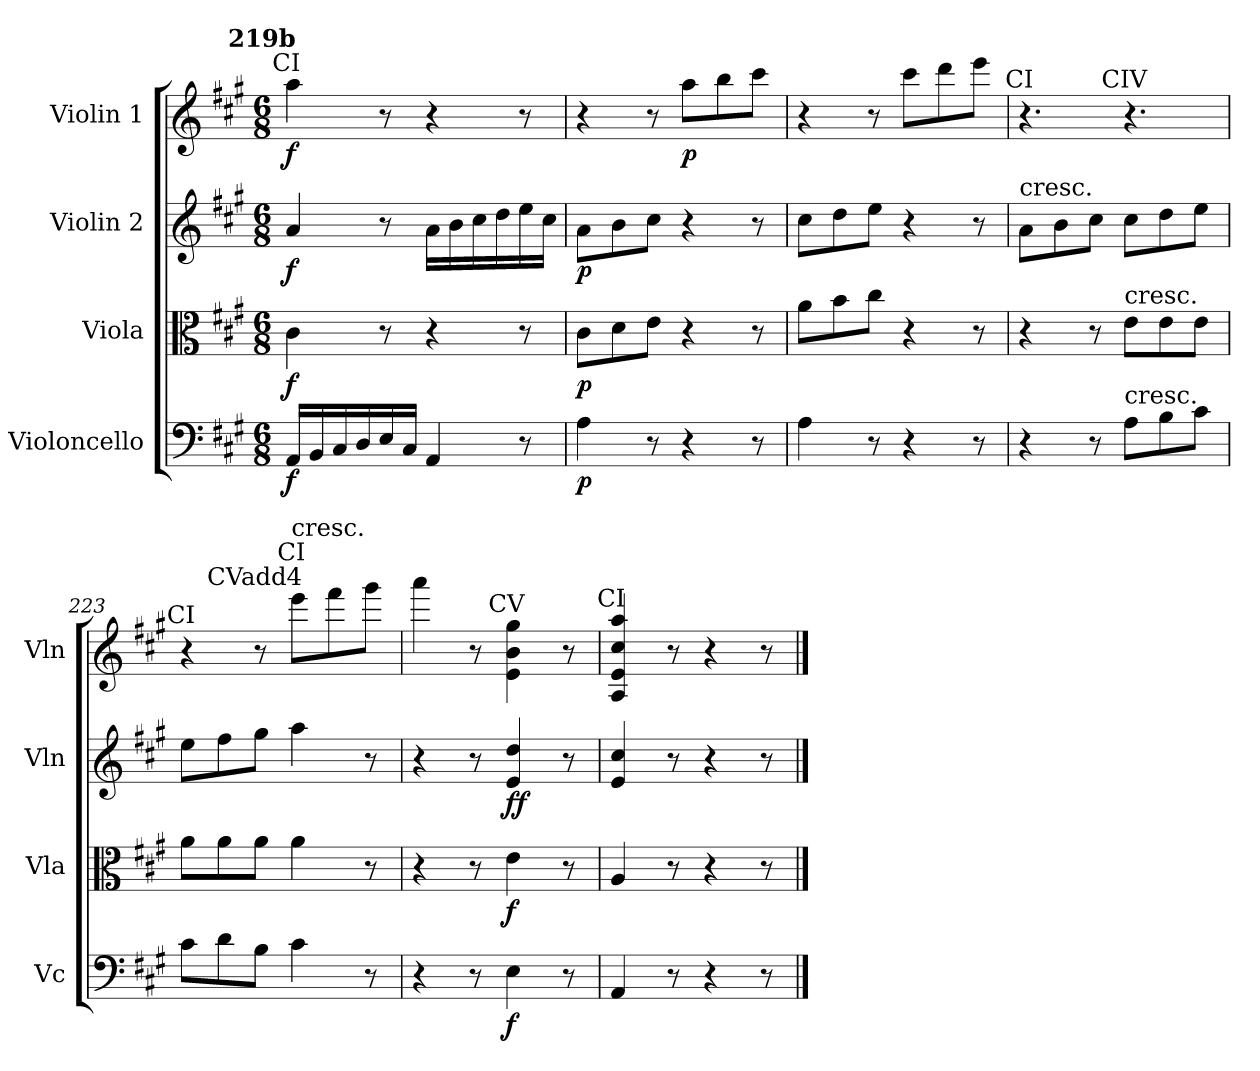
**kern	**dynam	**kern	**dynam	**kern	**dynam	**kern	**dynam
*part4	*part4	*part3	*part3	*part2	*part2	*part1	*part1
*staff4	*staff4	*staff3	*staff3	*staff2	*staff2	*staff1	*staff1
*I"Violoncello	*	*I"Viola	*	*I"Violin 2	*	*I"Violin 1	*
*I'Vc	*	*I'Vla	*	*I'Vln	*	*I'Vln	*
!!LO:PB:g=z
*clefF4	*	*clefC3	*	*clefG2	*	*clefG2	*
*k[f#c#g#]	*	*k[f#c#g#]	*	*k[f#c#g#]	*	*k[f#c#g#]	*
*A:	*	*A:	*	*A:	*	*A:	*
*M6/8	*	*M6/8	*	*M6/8	*	*M6/8	*
!!LO:REH:place=s1:a:enc=none:fs=8:t=219b
=220X2	=220X2	=220X2	=220X2	=220X2	=220X2	=220X2	=220X2
!	!	!	!	!	!	!LO:TX:a:cj:t=CI	!
!	!LO:DY:b	!	!LO:DY:b	!	!LO:DY:b	!	!LO:DY:b
16AA/LL	f	4c#\	f	4a/	f	4aa\	f
16BB/	.	.	.	.	.	.	.
16C#/	.	.	.	.	.	.	.
16D/	.	.	.	.	.	.	.
16E/	.	8r	.	8r	.	8r	.
16C#/JJ	.	.	.	.	.	.	.
4AA/	.	4r	.	16a\LL	.	4r	.
.	.	.	.	16b\	.	.	.
.	.	.	.	16cc#\	.	.	.
.	.	.	.	16dd\	.	.	.
8r	.	8r	.	16ee\	.	8r	.
.	.	.	.	16cc#\JJ	.	.	.
=221	=221	=221	=221	=221	=221	=221	=221
!	!LO:DY:b	!	!LO:DY:b	!	!LO:DY:b	!	!
4A\	p	8c#\L	p	8a\L	p	4r	.
.	.	8d\	.	8b\	.	.	.
8r	.	8e\J	.	8cc#\J	.	8r	.
!	!	!	!	!	!	!	!LO:DY:b
4r	.	4r	.	4r	.	8aa\L	p
.	.	.	.	.	.	8bb\	.
8r	.	8r	.	8r	.	8ccc#\J	.
=221X3	=221X3	=221X3	=221X3	=221X3	=221X3	=221X3	=221X3
4A\	.	8a\L	.	8cc#\L	.	4r	.
.	.	8b\	.	8dd\	.	.	.
8r	.	8cc#\J	.	8ee\J	.	8r	.
4r	.	4r	.	4r	.	8ccc#\L	.
.	.	.	.	.	.	8ddd\	.
8r	.	8r	.	8r	.	8eee\J	.
=222	=222	=222	=222	=222	=222	=222	=222
!	!	!	!	!	!	!LO:TX:a:cj:t=CI	!
!	!	!	!	!LO:TX:a:t=cresc.	!	!	!
4r	.	4r	.	8a\L	.	4.r	.
.	.	.	.	8b\	.	.	.
8r	.	8r	.	8cc#\J	.	.	.
!	!	!	!	!	!	!LO:TX:a:cj:t=CIV	!
!	!	!LO:TX:a:t=cresc.	!	!	!	!	!
!LO:TX:a:t=cresc.	!	!	!	!	!	!	!
8A\L	.	8e\L	.	8cc#\L	.	4.r	.
8B\	.	8e\	.	8dd\	.	.	.
8c#\J	.	8e\J	.	8ee\J	.	.	.
!!LO:LB:g=z
=223	=223	=223	=223	=223	=223	=223	=223
!	!	!	!	!	!	!LO:TX:a:cj:t=CI	!
8c#\L	.	8a\L	.	8ee\L	.	4r	.
8d\	.	8a\	.	8ff#\	.	.	.
!	!	!	!	!	!	!LO:TX:a:cj:t=CVadd4	!
8B\J	.	8a\J	.	8gg#\J	.	8r	.
!	!	!	!	!	!	!LO:TX:a:cj:t=CI	!
!	!	!	!	!	!	!LO:TX:a:t=cresc.	!
4c#\	.	4a\	.	4aa\	.	8eee\L	.
.	.	.	.	.	.	8fff#\	.
8r	.	8r	.	8r	.	8ggg#\J	.
!!LO:PB:g=z
=224	=224	=224	=224	=224	=224	=224	=224
4r	.	4r	.	4r	.	4aaa\	.
8r	.	8r	.	8r	.	8r	.
!	!	!	!	!	!	!LO:TX:a:cj:t=CV	!
!	!LO:DY:b	!	!LO:DY:b	!	!LO:DY:b	!	!
!	!	!	!	!	!LO:DY:n=1:b	!	!
4E\	f	4e\	f	4e/ 4dd/	f f	4e\ 4b\ 4gg#\	.
8r	.	8r	.	8r	.	8r	.
=225	=225	=225	=225	=225	=225	=225	=225
!	!	!	!	!	!	!LO:TX:a:cj:t=CI	!
4AA/	.	4A/	.	4e/ 4cc#/	.	4A/ 4e/ 4cc#/ 4aa/	.
8r	.	8r	.	8r	.	8r	.
4r	.	4r	.	4r	.	4r	.
8r	.	8r	.	8r	.	8r	.
==	==	==	==	==	==	==	==
*-	*-	*-	*-	*-	*-	*-	*-
